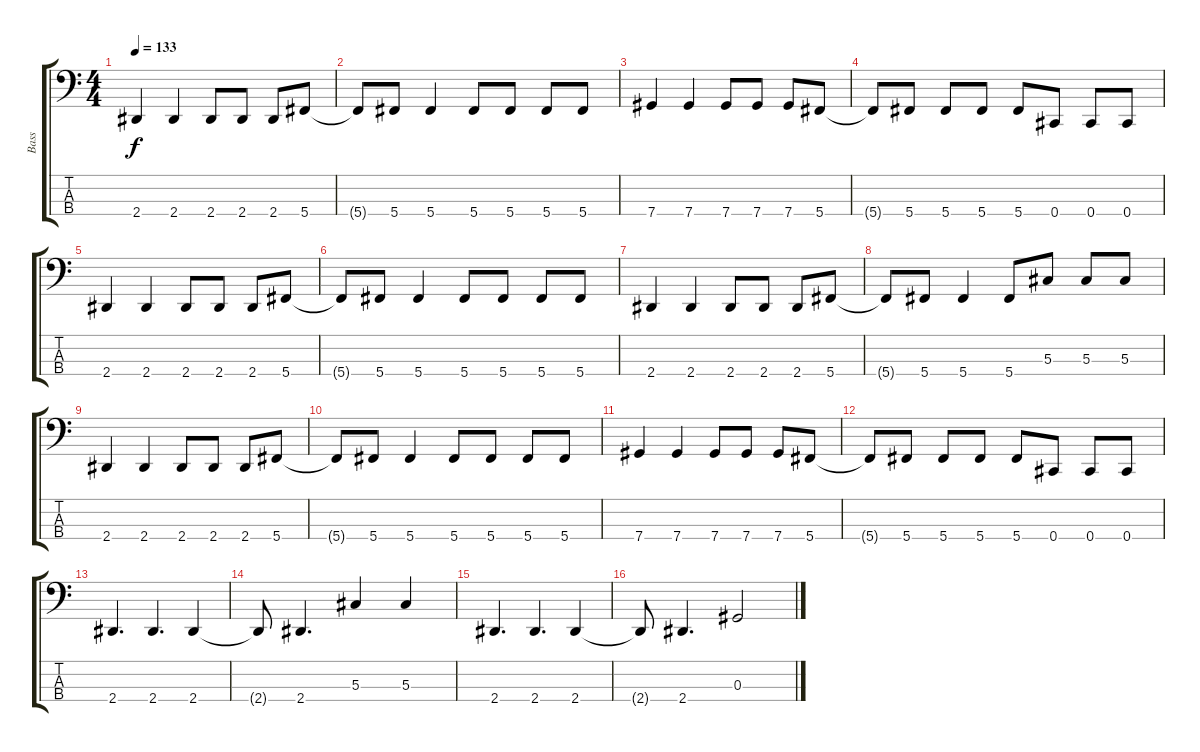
\track ("Bass" "Bass") {instrument electricbasspick}
\staff {score tabs}
\tuning (Gb2 Db2 Ab1 Db1) {hide}
\ts (4 4)
\tempo 133
\clef f4
\ks c
2.4.4{dy f} 2.4.4 2.4.8 2.4.8 2.4.8 5.4.8 |
5.4{t}.8 5.4.8 5.4.4 5.4.8 5.4.8 5.4.8 5.4.8 |
7.4.4 7.4.4 7.4.8 7.4.8 7.4.8 5.4.8 |
5.4{t}.8 5.4.8 5.4.8 5.4.8 5.4.8 0.4.8 0.4.8 0.4.8 |
2.4.4 2.4.4 2.4.8 2.4.8 2.4.8 5.4.8 |
5.4{t}.8 5.4.8 5.4.4 5.4.8 5.4.8 5.4.8 5.4.8 |
2.4.4 2.4.4 2.4.8 2.4.8 2.4.8 5.4.8 |
5.4{t}.8 5.4.8 5.4.4 5.4.8 5.3.8 5.3.8 5.3.8 |
2.4.4 2.4.4 2.4.8 2.4.8 2.4.8 5.4.8 |
5.4{t}.8 5.4.8 5.4.4 5.4.8 5.4.8 5.4.8 5.4.8 |
7.4.4 7.4.4 7.4.8 7.4.8 7.4.8 5.4.8 |
5.4{t}.8 5.4.8 5.4.8 5.4.8 5.4.8 0.4.8 0.4.8 0.4.8 |
2.4.4{d} 2.4.4{d} 2.4.4 |
2.4{t}.8 2.4.4{d} 5.3.4 5.3.4 |
2.4.4{d} 2.4.4{d} 2.4.4 |
2.4{t}.8 2.4.4{d} 0.3.2
